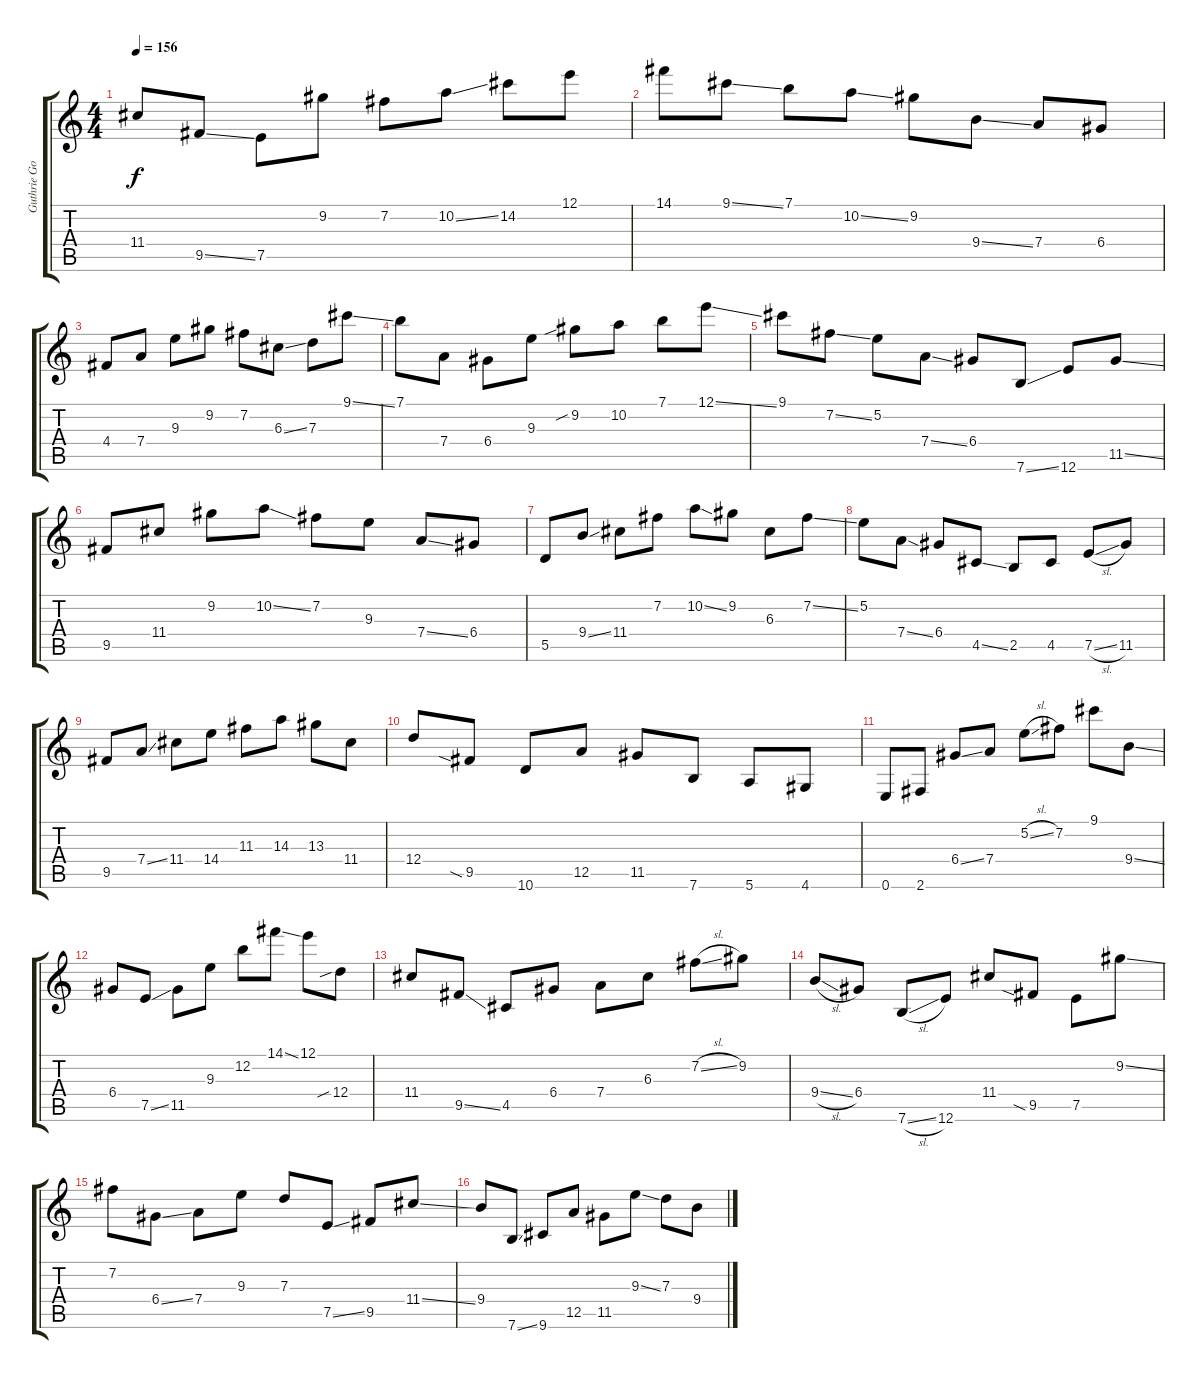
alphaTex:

\track ("Guthrie Govan" "Guthrie Go") {instrument distortionguitar}
\staff {score tabs}
\tuning (E4 B3 G3 D3 A2 E2) {hide}
\ts (4 4)
\tempo 156
\clef g2
\ks c
11.4.8{dy f} 9.5{ss}.8 7.5.8 9.2.8 7.2.8 10.2{ss}.8 14.2.8 12.1.8 |
14.1.8 9.1{ss}.8 7.1.8 10.2{ss}.8 9.2.8 9.4{ss}.8 7.4.8 6.4.8 |
4.4.8 7.4.8 9.3.8 9.2.8 7.2.8 6.3{ss}.8 7.3.8 9.1{ss}.8 |
7.1.8 7.4.8 6.4.8 9.3.8 9.2{sib}.8 10.2.8 7.1.8 12.1{ss}.8 |
9.1.8 7.2{ss}.8 5.2.8 7.4{ss}.8 6.4.8 7.6{ss}.8 12.6.8 11.5{ss}.8 |
9.5.8 11.4.8 9.2.8 10.2{ss}.8 7.2.8 9.3.8 7.4{ss}.8 6.4.8 |
5.5.8 9.4{ss}.8 11.4.8 7.2.8 10.2{ss}.8 9.2.8 6.3.8 7.2{ss}.8 |
5.2.8 7.4{ss}.8 6.4.8 4.5{ss}.8 2.5.8 4.5.8 7.5{sl}.8 11.5.8 |
9.5.8 7.4{ss}.8 11.4.8 14.4.8 11.3.8 14.3.8 13.3.8 11.4.8 |
12.4.8 9.5{sia}.8 10.6.8 12.5.8 11.5.8 7.6.8 5.6.8 4.6.8 |
0.6.8 2.6.8 6.4{ss}.8 7.4.8 5.2{sl}.8 7.2.8 9.1.8 9.4{ss}.8 |
6.4.8 7.5{ss}.8 11.5.8 9.3.8 12.2.8 14.1{ss}.8 12.1.8 12.4{sib}.8 |
11.4.8 9.5{ss}.8 4.5.8 6.4.8 7.4.8 6.3.8 7.2{sl}.8 9.2.8 |
9.4{sl}.8 6.4.8 7.6{sl}.8 12.6.8 11.4.8 9.5{sia}.8 7.5.8 9.2{ss}.8 |
7.2.8 6.4{ss}.8 7.4.8 9.3.8 7.3.8 7.5{ss}.8 9.5.8 11.4{ss}.8 |
9.4.8 7.6{ss}.8 9.6.8 12.5.8 11.5.8 9.3{ss}.8 7.3.8 9.4{ss}.8
